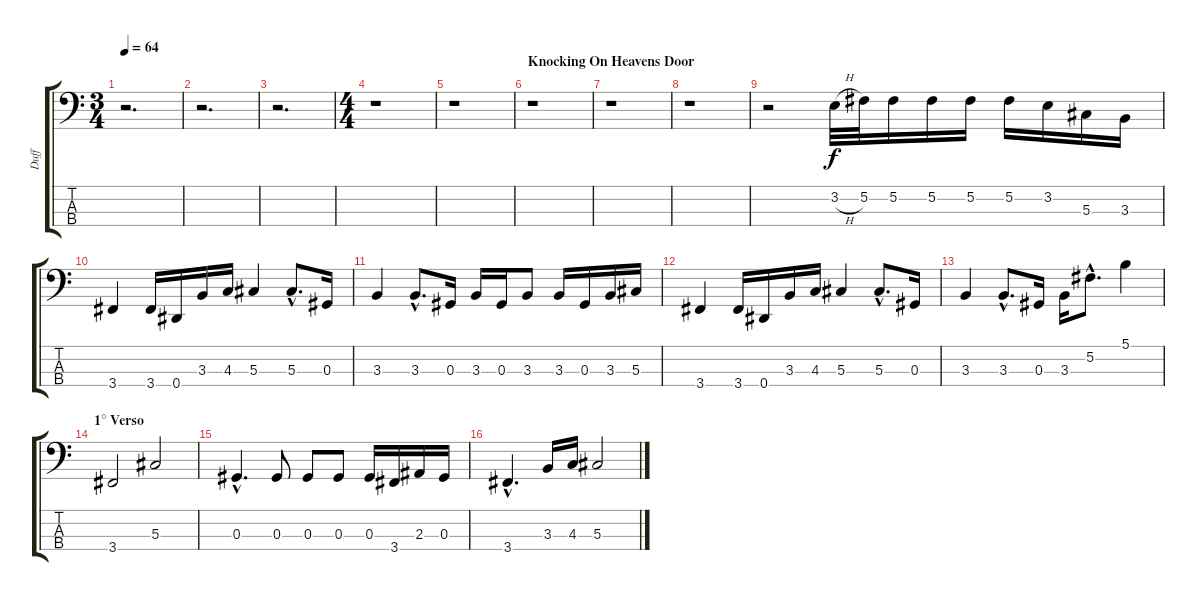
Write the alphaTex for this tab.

\track ("Duff" "Duff") {instrument electricbasspick}
\staff {score tabs}
\tuning (Gb2 Db2 Ab1 Eb1) {hide}
\ts (3 4)
\tempo 64
\clef f4
\ks c
r.2{d dy f} |
r.2{d} |
r.2{d} |
\ts (4 4)
r.1 |
r.1 |
\section ("" "Knocking On Heavens Door")
r.1 |
r.1 |
r.1 |
r.2 3.2{h}.32 5.2.32 5.2.16 5.2.16 5.2.16 5.2.16 3.2.16 5.3.16 3.3.16 |
3.4.4 3.4.16 0.4.16 3.3.16 4.3.16 5.3.4 5.3{hac}.8{d} 0.3.16 |
3.3.4 3.3{hac}.8{d} 0.3.16 3.3.16 0.3.16 3.3.8 3.3.16 0.3.16 3.3.16 5.3.16 |
3.4.4 3.4.16 0.4.16 3.3.16 4.3.16 5.3.4 5.3{hac}.8{d} 0.3.16 |
3.3.4 3.3{hac}.8{d} 0.3.16 3.3.16 5.2{hac}.8{d} 5.1.4 |
\section ("" "1° Verso")
3.4.2 5.3.2 |
0.3{hac}.4{d} 0.3.8 0.3.8 0.3.8 0.3.16 3.4.16 2.3.16 0.3.16 |
3.4{hac}.4{d} 3.3.16 4.3.16 5.3.2
